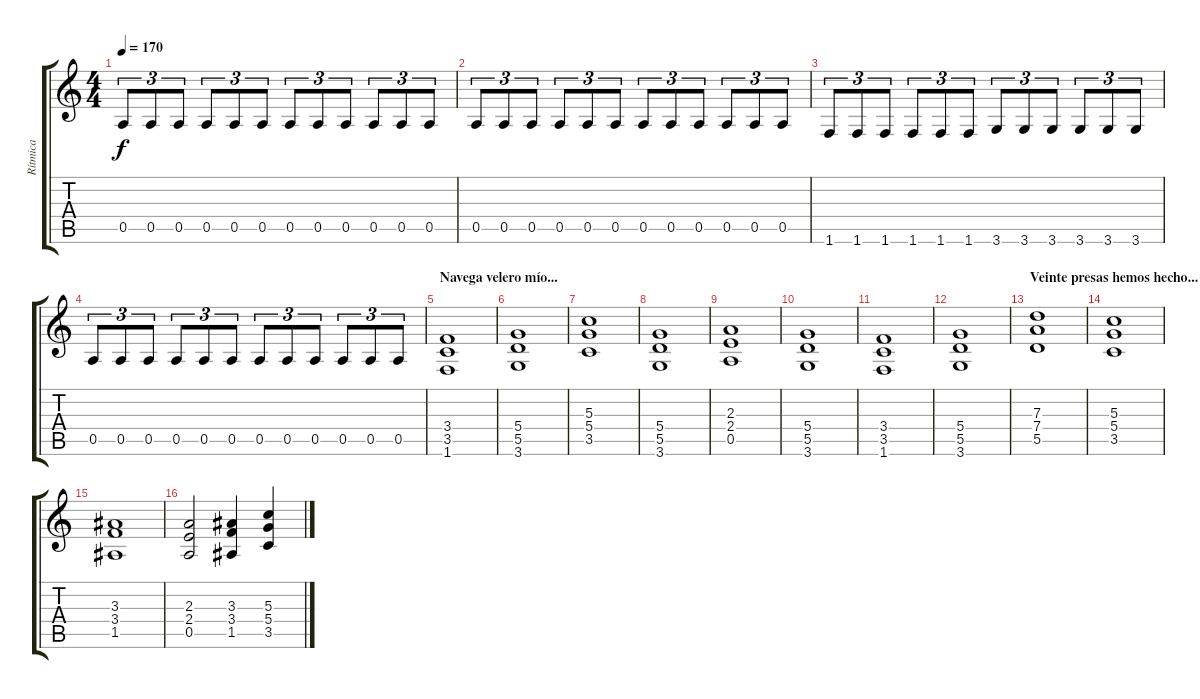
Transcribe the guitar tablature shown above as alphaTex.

\track ("Rítmica" "Rítmica") {instrument distortionguitar}
\staff {score tabs}
\tuning (E4 B3 G3 D3 A2 E2) {hide}
\ts (4 4)
\tempo 170
\clef g2
\ks c
0.5.8{tu (3 2) dy f} 0.5.8{tu (3 2)} 0.5.8{tu (3 2)} 0.5.8{tu (3 2)} 0.5.8{tu (3 2)} 0.5.8{tu (3 2)} 0.5.8{tu (3 2)} 0.5.8{tu (3 2)} 0.5.8{tu (3 2)} 0.5.8{tu (3 2)} 0.5.8{tu (3 2)} 0.5.8{tu (3 2)} |
0.5.8{tu (3 2)} 0.5.8{tu (3 2)} 0.5.8{tu (3 2)} 0.5.8{tu (3 2)} 0.5.8{tu (3 2)} 0.5.8{tu (3 2)} 0.5.8{tu (3 2)} 0.5.8{tu (3 2)} 0.5.8{tu (3 2)} 0.5.8{tu (3 2)} 0.5.8{tu (3 2)} 0.5.8{tu (3 2)} |
1.6.8{tu (3 2)} 1.6.8{tu (3 2)} 1.6.8{tu (3 2)} 1.6.8{tu (3 2)} 1.6.8{tu (3 2)} 1.6.8{tu (3 2)} 3.6.8{tu (3 2)} 3.6.8{tu (3 2)} 3.6.8{tu (3 2)} 3.6.8{tu (3 2)} 3.6.8{tu (3 2)} 3.6.8{tu (3 2)} |
0.5.8{tu (3 2)} 0.5.8{tu (3 2)} 0.5.8{tu (3 2)} 0.5.8{tu (3 2)} 0.5.8{tu (3 2)} 0.5.8{tu (3 2)} 0.5.8{tu (3 2)} 0.5.8{tu (3 2)} 0.5.8{tu (3 2)} 0.5.8{tu (3 2)} 0.5.8{tu (3 2)} 0.5.8{tu (3 2)} |
\section ("" "Navega velero mío...")
(3.4 3.5 1.6).1 |
(5.4 5.5 3.6).1 |
(5.3 5.4 3.5).1 |
(5.4 5.5 3.6).1 |
(2.3 2.4 0.5).1 |
(5.4 5.5 3.6).1 |
(3.4 3.5 1.6).1 |
(5.4 5.5 3.6).1 |
\section ("" "Veinte presas hemos hecho...")
(7.3 7.4 5.5).1 |
(5.3 5.4 3.5).1 |
(3.3 3.4 1.5).1 |
(2.3 2.4 0.5).2 (3.3 3.4 1.5).4 (5.3 5.4 3.5).4
